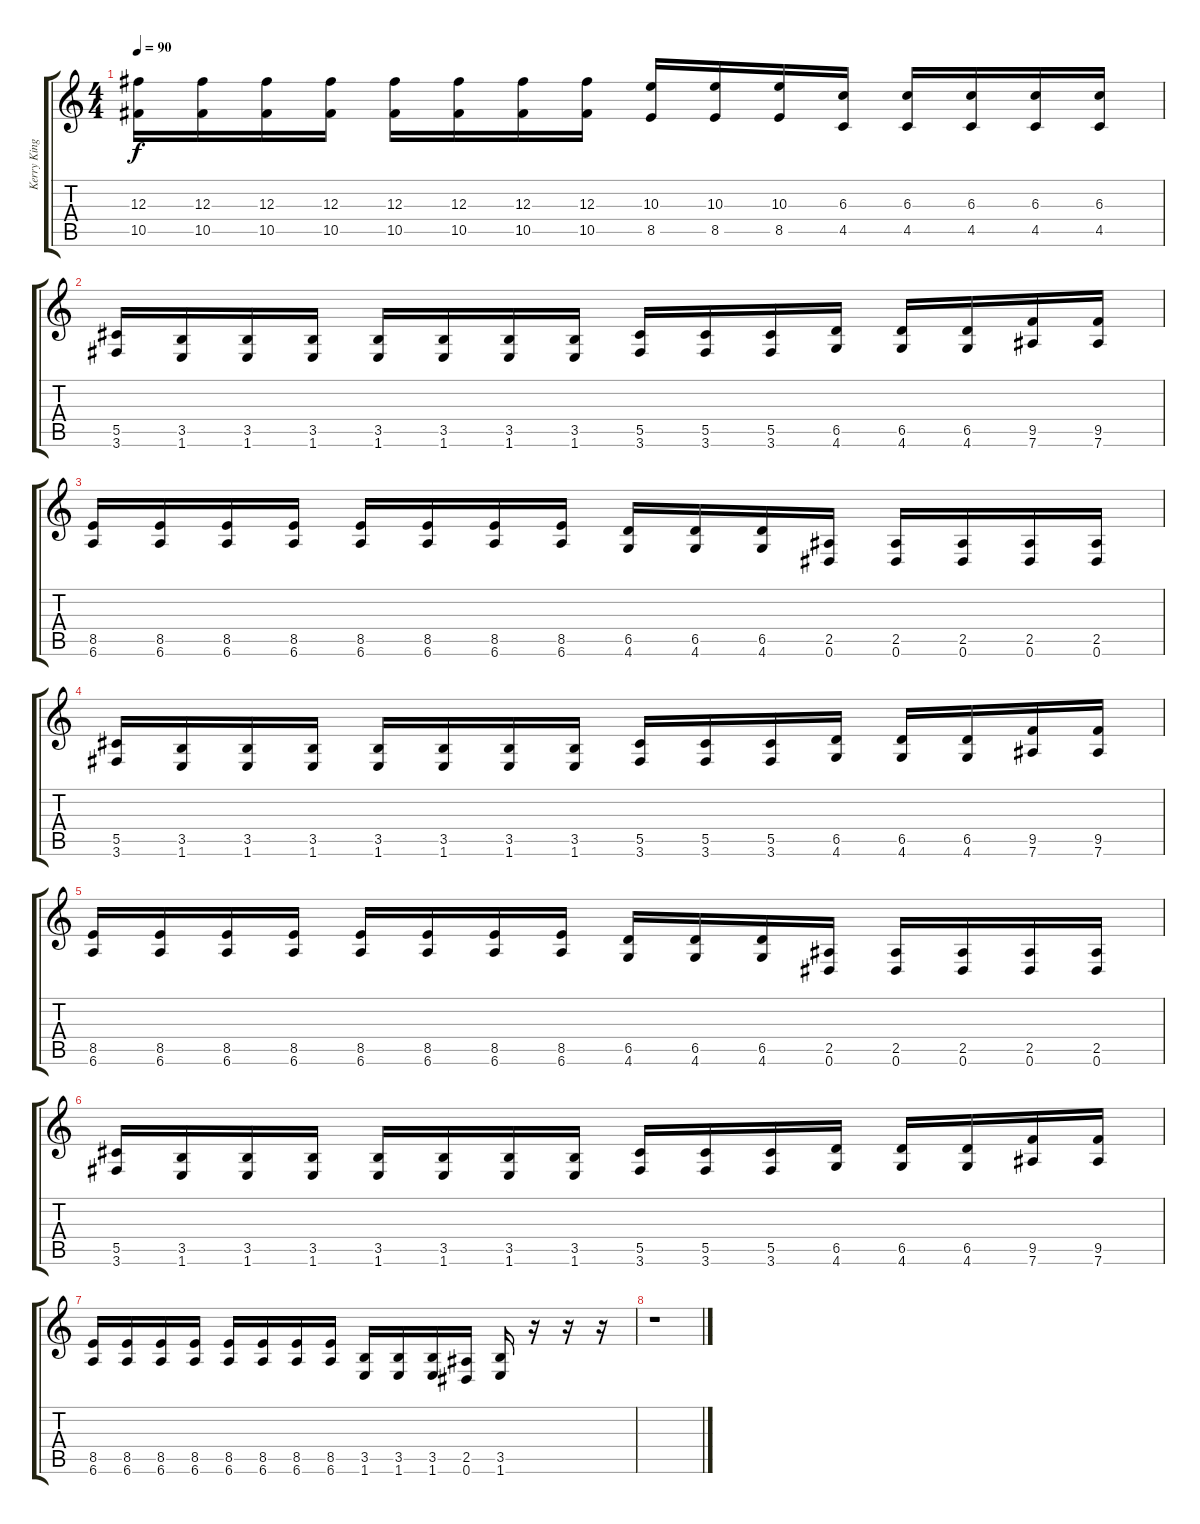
\track ("Kerry King" "Kerry King") {instrument distortionguitar}
\staff {score tabs}
\tuning (Eb4 Bb3 Gb3 Db3 Ab2 Eb2) {hide}
\ts (4 4)
\tempo 90
\clef g2
\ks c
(12.3 10.5).16{dy f} (12.3 10.5).16 (12.3 10.5).16 (12.3 10.5).16 (12.3 10.5).16 (12.3 10.5).16 (12.3 10.5).16 (12.3 10.5).16 (10.3 8.5).16 (10.3 8.5).16 (10.3 8.5).16 (6.3 4.5).16 (6.3 4.5).16 (6.3 4.5).16 (6.3 4.5).16 (6.3 4.5).16 |
(5.5 3.6).16 (3.5 1.6).16 (3.5 1.6).16 (3.5 1.6).16 (3.5 1.6).16 (3.5 1.6).16 (3.5 1.6).16 (3.5 1.6).16 (5.5 3.6).16 (5.5 3.6).16 (5.5 3.6).16 (6.5 4.6).16 (6.5 4.6).16 (6.5 4.6).16 (9.5 7.6).16 (9.5 7.6).16 |
(8.5 6.6).16 (8.5 6.6).16 (8.5 6.6).16 (8.5 6.6).16 (8.5 6.6).16 (8.5 6.6).16 (8.5 6.6).16 (8.5 6.6).16 (6.5 4.6).16 (6.5 4.6).16 (6.5 4.6).16 (2.5 0.6).16 (2.5 0.6).16 (2.5 0.6).16 (2.5 0.6).16 (2.5 0.6).16 |
(5.5 3.6).16 (3.5 1.6).16 (3.5 1.6).16 (3.5 1.6).16 (3.5 1.6).16 (3.5 1.6).16 (3.5 1.6).16 (3.5 1.6).16 (5.5 3.6).16 (5.5 3.6).16 (5.5 3.6).16 (6.5 4.6).16 (6.5 4.6).16 (6.5 4.6).16 (9.5 7.6).16 (9.5 7.6).16 |
(8.5 6.6).16 (8.5 6.6).16 (8.5 6.6).16 (8.5 6.6).16 (8.5 6.6).16 (8.5 6.6).16 (8.5 6.6).16 (8.5 6.6).16 (6.5 4.6).16 (6.5 4.6).16 (6.5 4.6).16 (2.5 0.6).16 (2.5 0.6).16 (2.5 0.6).16 (2.5 0.6).16 (2.5 0.6).16 |
(5.5 3.6).16 (3.5 1.6).16 (3.5 1.6).16 (3.5 1.6).16 (3.5 1.6).16 (3.5 1.6).16 (3.5 1.6).16 (3.5 1.6).16 (5.5 3.6).16 (5.5 3.6).16 (5.5 3.6).16 (6.5 4.6).16 (6.5 4.6).16 (6.5 4.6).16 (9.5 7.6).16 (9.5 7.6).16 |
(8.5 6.6).16 (8.5 6.6).16 (8.5 6.6).16 (8.5 6.6).16 (8.5 6.6).16 (8.5 6.6).16 (8.5 6.6).16 (8.5 6.6).16 (3.5 1.6).16 (3.5 1.6).16 (3.5 1.6).16 (2.5 0.6).16 (3.5 1.6).16 r.16 r.16 r.16 |
r.1
